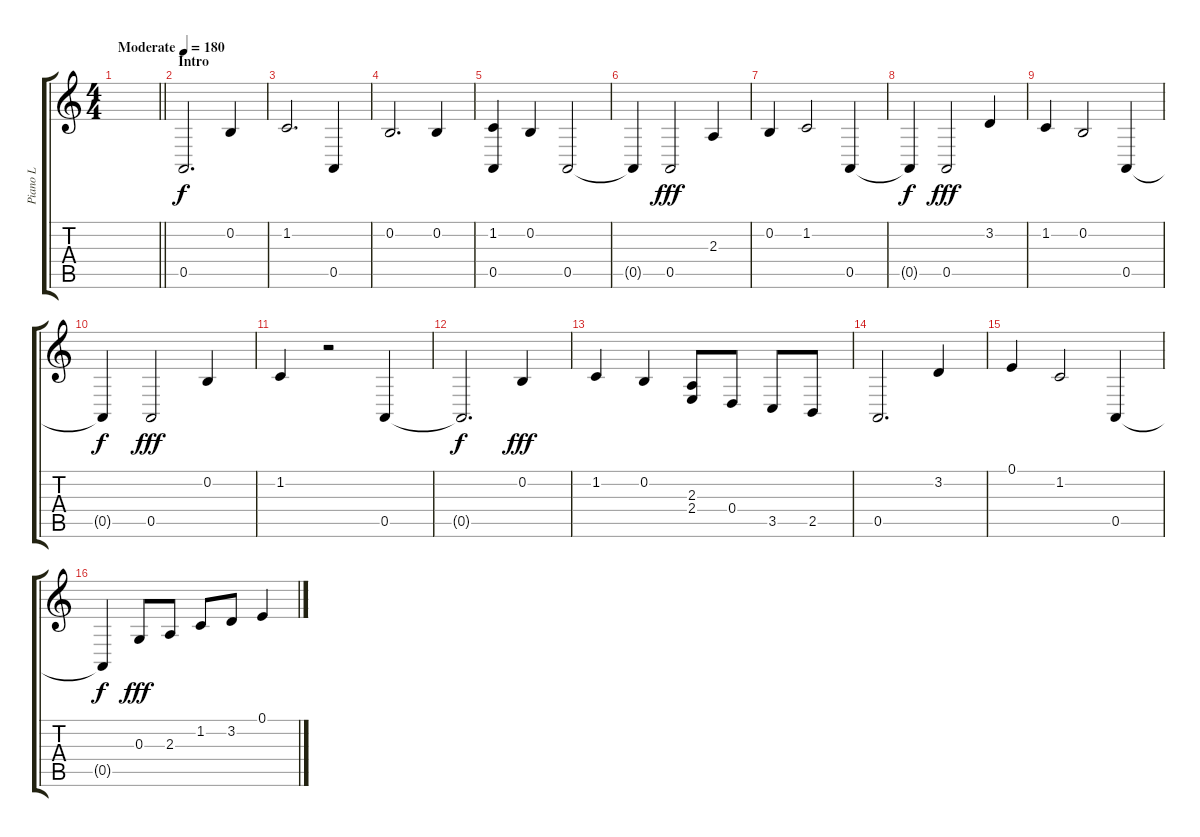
\track ("Piano L" "Piano L") {instrument acousticgrandpiano}
\staff {score tabs}
\tuning (E4 B3 G3 D3 A2 E2) {hide}
\ts (4 4)
\tempo (180 "Moderate")
\clef g2
\barLineRight lightlight
\ks c
|
\section ("" "Intro")
0.5.2{d} 0.2.4 |
1.2.2{d} 0.5.4 |
0.2.2{d} 0.2.4 |
(1.2 0.5).4 0.2.4 0.5.2 |
0.5{t}.4{dy f} 0.5.2{dy fff} 2.3.4 |
0.2.4 1.2.2 0.5.4 |
0.5{t}.4{dy f} 0.5.2{dy fff} 3.2.4 |
1.2.4 0.2.2 0.5.4 |
0.5{t}.4{dy f} 0.5.2{dy fff} 0.2.4 |
1.2.4 r.2 0.5.4 |
0.5{t}.2{d dy f} 0.2.4{dy fff} |
1.2.4 0.2.4 (2.3 2.4).8 0.4.8 3.5.8 2.5.8 |
0.5.2{d} 3.2.4 |
0.1.4 1.2.2 0.5.4 |
0.5{t}.4{dy f} 0.3.8{dy fff} 2.3.8 1.2.8 3.2.8 0.1.4
